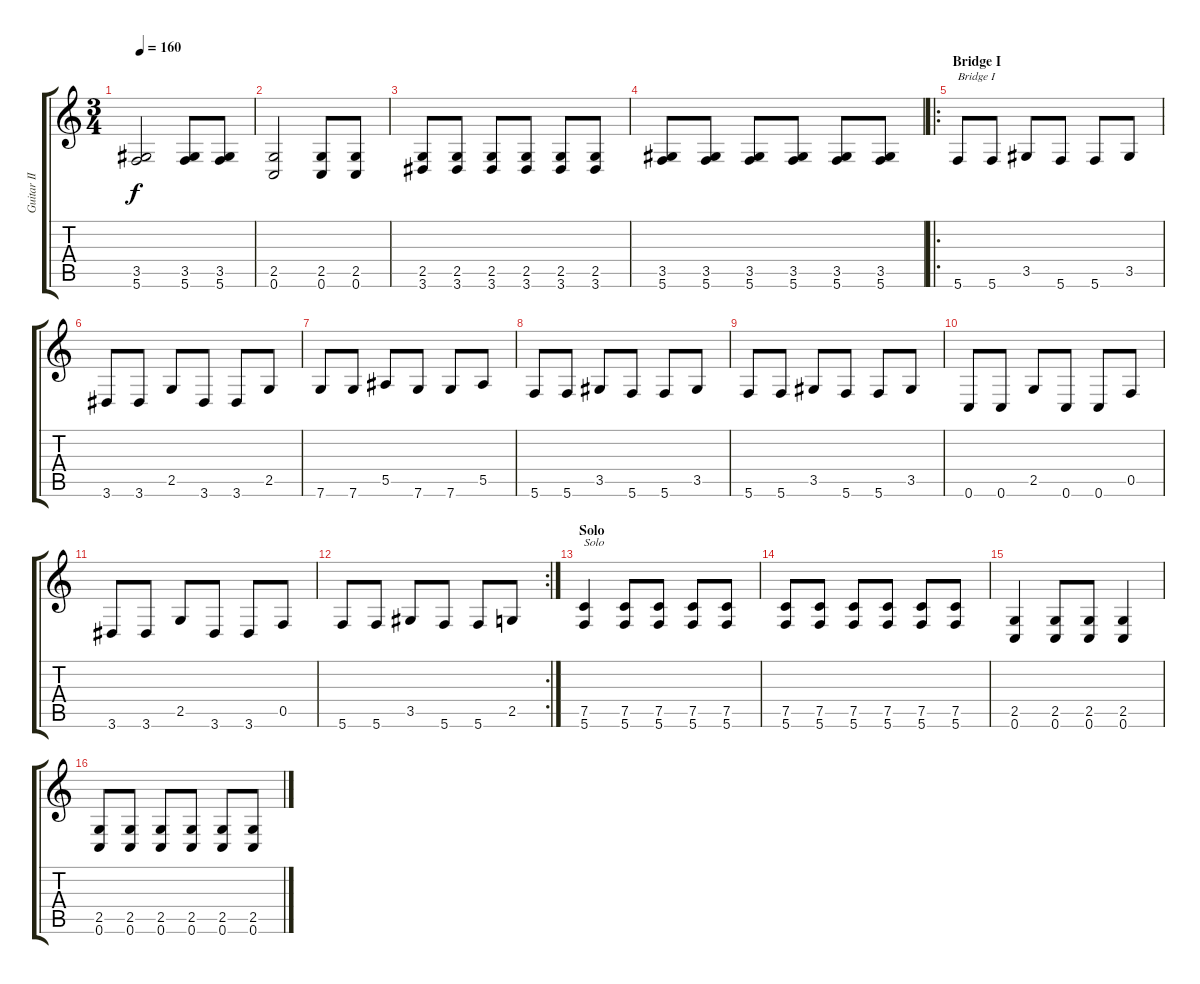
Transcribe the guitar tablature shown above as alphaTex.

\track ("Guitar II" "Guitar II") {instrument distortionguitar}
\staff {score tabs}
\tuning (C4 G3 Eb3 Bb2 F2 C2) {hide}
\ts (3 4)
\tempo 160
\clef g2
\ks c
(3.5 5.6).2{dy f} (3.5 5.6).8 (3.5 5.6).8 |
(2.5 0.6).2 (2.5 0.6).8 (2.5 0.6).8 |
(2.5 3.6).8 (2.5 3.6).8 (2.5 3.6).8 (2.5 3.6).8 (2.5 3.6).8 (2.5 3.6).8 |
(3.5 5.6).8 (3.5 5.6).8 (3.5 5.6).8 (3.5 5.6).8 (3.5 5.6).8 (3.5 5.6).8 |
\ro
\section ("" "Bridge I")
5.6.8{txt "Bridge I"} 5.6.8 3.5.8 5.6.8 5.6.8 3.5.8 |
3.6.8 3.6.8 2.5.8 3.6.8 3.6.8 2.5.8 |
7.6.8 7.6.8 5.5.8 7.6.8 7.6.8 5.5.8 |
5.6.8 5.6.8 3.5.8 5.6.8 5.6.8 3.5.8 |
5.6.8 5.6.8 3.5.8 5.6.8 5.6.8 3.5.8 |
0.6.8 0.6.8 2.5.8 0.6.8 0.6.8 0.5.8 |
3.6.8 3.6.8 2.5.8 3.6.8 3.6.8 0.5.8 |
\rc 2
5.6.8 5.6.8 3.5.8 5.6.8 5.6.8 2.5.8 |
\section ("" "Solo")
(7.5 5.6).4{txt "Solo"} (7.5 5.6).8 (7.5 5.6).8 (7.5 5.6).8 (7.5 5.6).8 |
(7.5 5.6).8 (7.5 5.6).8 (7.5 5.6).8 (7.5 5.6).8 (7.5 5.6).8 (7.5 5.6).8 |
(2.5 0.6).4 (2.5 0.6).8 (2.5 0.6).8 (2.5 0.6).4 |
(2.5 0.6).8 (2.5 0.6).8 (2.5 0.6).8 (2.5 0.6).8 (2.5 0.6).8 (2.5 0.6).8
